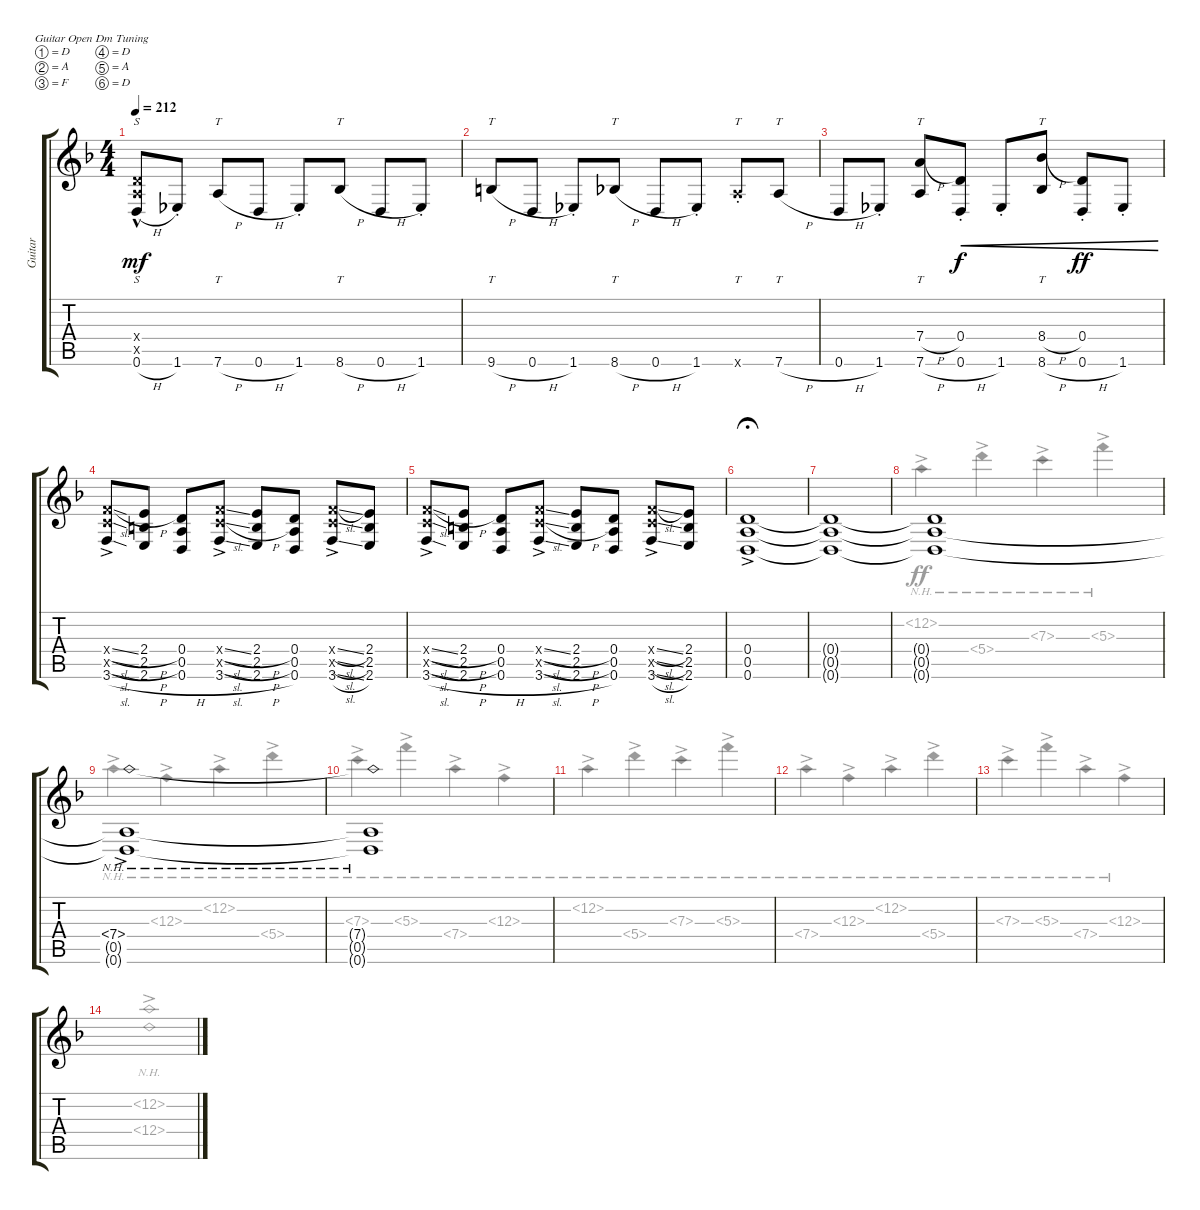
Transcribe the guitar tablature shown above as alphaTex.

\defaultSystemsLayout 2
\bracketExtendMode groupsimilarinstruments
\otherSystemsTrackNameOrientation horizontal
\track ("Steel Guitar" "Guitar") {instrument acousticguitarsteel}
\staff {score tabs}
\tuning (D4 A3 F3 D3 A2 D2)
\voice
\ts (4 4)
\scale
1.05422
\tempo 212
\accidentals auto
\clef g2
\ottava regular
\simile none
\ks dminor
(0.6{h hac acc forcenatural} 0.5{x acc forcenatural} 0.4{x acc forcenatural}).8{s dy mf beam Up} 1.6{st acc b}.8{beam Up} 7.6{h acc forcenatural}.8{tt beam Up} 0.6{h acc forcenatural}.8{beam Up} 1.6{st acc b}.8{beam Up} 8.6{h acc b}.8{tt beam Up} 0.6{h acc forcenatural}.8{beam Up} 1.6{st acc b}.8{beam Up} |
\scale
0.945776 9.6{h acc forcenatural}.8{tt beam Up} 0.6{h acc forcenatural}.8{beam Up} 1.6{st acc b}.8{beam Up} 8.6{h acc b}.8{tt beam Up} 0.6{h acc forcenatural}.8{beam Up} 1.6{st acc b}.8{beam Up} 7.6{st x acc forcenatural}.8{tt beam Up} 7.6{h acc forcenatural}.8{tt beam Up} |
\scale
1.04804 0.6{h acc forcenatural}.8{beam Up} 1.6{st acc b}.8{beam Up} (7.6{h acc forcenatural} 7.4{h acc forcenatural}).8{tt beam Up} (0.6{h acc forcenatural} 0.4{st acc forcenatural}).8{cre dy f beam Up} 1.6{st acc b}.8{cre beam Up} (8.6{h acc b} 8.4{h acc b}).8{tt cre beam Up} (0.6{h acc forcenatural} 0.4{st acc forcenatural}).8{cre dy ff beam Up} 1.6{st acc b}.8{cre beam Up} |
\scale
0.951961 (3.6{sl ac acc forcenatural} 3.5{sl x acc forcenatural} 3.4{sl x acc forcenatural}).8{beam Up} (2.4{h acc forcenatural} 2.5{h acc forcenatural} 2.6{h acc forcenatural}).8{beam Up} (0.6{h acc forcenatural} 0.5{acc forcenatural} 0.4{acc forcenatural}).8{beam Up} (3.4{sl x acc forcenatural} 3.5{sl x acc forcenatural} 3.6{sl ac acc forcenatural}).8{beam Up} (2.6{h acc forcenatural} 2.5{h acc forcenatural} 2.4{h acc forcenatural}).8{beam Up} (0.4{acc forcenatural} 0.5{acc forcenatural} 0.6{acc forcenatural}).8{beam Up} (3.6{sl ac acc forcenatural} 3.5{sl x acc forcenatural} 3.4{sl x acc forcenatural}).8{beam Up} (2.4{acc forcenatural} 2.5{acc forcenatural} 2.6{acc forcenatural}).8{beam Up} |
\scale
1.04804 (3.6{sl ac acc forcenatural} 3.5{sl x acc forcenatural} 3.4{sl x acc forcenatural}).8{beam Up} (2.4{h acc forcenatural} 2.5{h acc forcenatural} 2.6{h acc forcenatural}).8{beam Up} (0.6{h acc forcenatural} 0.5{acc forcenatural} 0.4{acc forcenatural}).8{beam Up} (3.4{sl x acc forcenatural} 3.5{sl x acc forcenatural} 3.6{sl ac acc forcenatural}).8{beam Up} (2.6{h acc forcenatural} 2.5{h acc forcenatural} 2.4{h acc forcenatural}).8{beam Up} (0.4{acc forcenatural} 0.5{acc forcenatural} 0.6{acc forcenatural}).8{beam Up} (3.6{sl ac acc forcenatural} 3.5{sl x acc forcenatural} 3.4{sl x acc forcenatural}).8{beam Up} (2.4{acc forcenatural} 2.5{acc forcenatural} 2.6{acc forcenatural}).8{beam Up} |
\scale
0.951961 (0.6{ac acc forcenatural} 0.5{ac acc forcenatural} 0.4{ac acc forcenatural}).1{fermata (medium 0.5) beam Up} |
\scale
1.04804 (0.6{t acc forcenatural} 0.5{t acc forcenatural} 0.4{t acc forcenatural}).1{beam Up} |
\scale
0.951961 (0.6{t acc forcenatural} 0.5{t acc forcenatural} 0.4{t acc forcenatural}).1{beam Up} |
\scale
1.04804 (7.4{nh ac acc forcenatural} 0.5{t acc forcenatural} 0.6{t acc forcenatural}).1{beam Up} |
\scale
0.951961 (0.6{t acc forcenatural} 0.5{t acc forcenatural} 7.4{nh t acc forcenatural}).1{beam Up} |
\scale
1.04804 |
\scale
0.951961 |
\scale
1.12361 |
\scale
0.876394
\voice
\clef g2
\ottava regular
\simile none
\ks dminor
|
|
|
|
|
|
|
12.2{nh ac acc forcenatural}.4{dy ff beam Down} 5.4{nh ac acc forcenatural}.4{beam Down} 7.3{nh ac acc forcenatural}.4{beam Down} 5.3{nh ac acc b}.4{beam Down} |
7.4{nh ac acc forcenatural}.4{beam Down} 12.3{nh ac acc forcenatural}.4{beam Down} 12.2{nh ac acc forcenatural}.4{beam Down} 5.4{nh ac acc forcenatural}.4{beam Down} |
7.3{nh ac acc forcenatural}.4{beam Down} 5.3{nh ac acc b}.4{beam Down} 7.4{nh ac acc forcenatural}.4{beam Down} 12.3{nh ac acc forcenatural}.4{beam Down} |
12.2{nh ac acc forcenatural}.4{beam Down} 5.4{nh ac acc forcenatural}.4{beam Down} 7.3{nh ac acc forcenatural}.4{beam Down} 5.3{nh ac acc b}.4{beam Down} |
7.4{nh ac acc forcenatural}.4{beam Down} 12.3{nh ac acc forcenatural}.4{beam Down} 12.2{nh ac acc forcenatural}.4{beam Down} 5.4{nh ac acc forcenatural}.4{beam Down} |
7.3{nh ac acc forcenatural}.4{beam Down} 5.3{nh ac acc b}.4{beam Down} 7.4{nh ac acc forcenatural}.4{beam Down} 12.3{nh ac acc forcenatural}.4{beam Down} |
(12.2{nh ac acc forcenatural} 12.4{nh ac acc forcenatural}).1{fermata (medium 1) beam Down}
